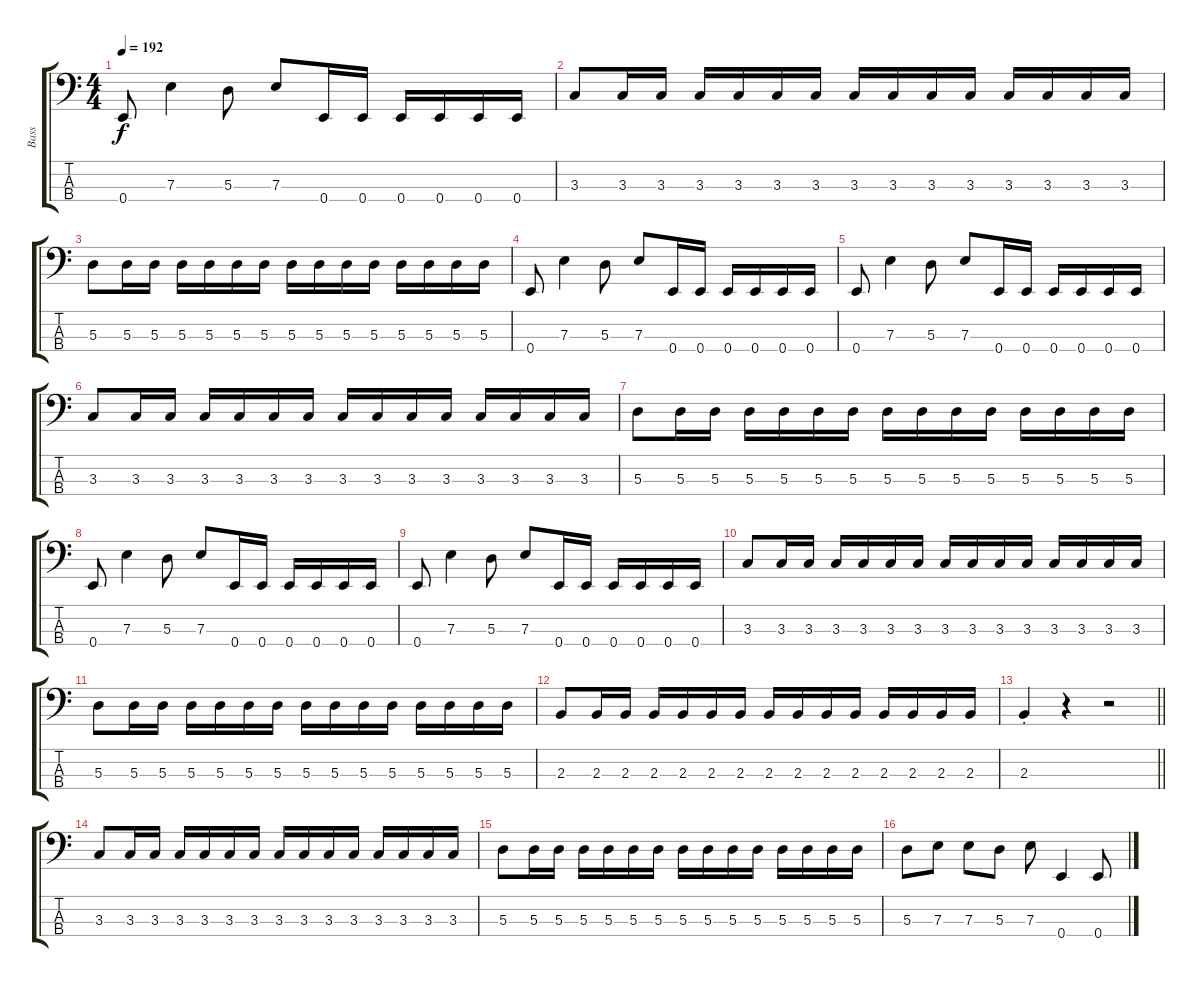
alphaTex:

\track ("Bass" "Bass") {instrument slapbass2}
\staff {score tabs}
\tuning (G2 D2 A1 E1) {hide}
\ts (4 4)
\tempo 192
\clef f4
\ks c
0.4.8{dy f} 7.3.4 5.3.8 7.3.8 0.4.16 0.4.16 0.4.16 0.4.16 0.4.16 0.4.16 |
3.3.8 3.3.16 3.3.16 3.3.16 3.3.16 3.3.16 3.3.16 3.3.16 3.3.16 3.3.16 3.3.16 3.3.16 3.3.16 3.3.16 3.3.16 |
5.3.8 5.3.16 5.3.16 5.3.16 5.3.16 5.3.16 5.3.16 5.3.16 5.3.16 5.3.16 5.3.16 5.3.16 5.3.16 5.3.16 5.3.16 |
0.4.8 7.3.4 5.3.8 7.3.8 0.4.16 0.4.16 0.4.16 0.4.16 0.4.16 0.4.16 |
0.4.8 7.3.4 5.3.8 7.3.8 0.4.16 0.4.16 0.4.16 0.4.16 0.4.16 0.4.16 |
3.3.8 3.3.16 3.3.16 3.3.16 3.3.16 3.3.16 3.3.16 3.3.16 3.3.16 3.3.16 3.3.16 3.3.16 3.3.16 3.3.16 3.3.16 |
5.3.8 5.3.16 5.3.16 5.3.16 5.3.16 5.3.16 5.3.16 5.3.16 5.3.16 5.3.16 5.3.16 5.3.16 5.3.16 5.3.16 5.3.16 |
0.4.8 7.3.4 5.3.8 7.3.8 0.4.16 0.4.16 0.4.16 0.4.16 0.4.16 0.4.16 |
0.4.8 7.3.4 5.3.8 7.3.8 0.4.16 0.4.16 0.4.16 0.4.16 0.4.16 0.4.16 |
3.3.8 3.3.16 3.3.16 3.3.16 3.3.16 3.3.16 3.3.16 3.3.16 3.3.16 3.3.16 3.3.16 3.3.16 3.3.16 3.3.16 3.3.16 |
5.3.8 5.3.16 5.3.16 5.3.16 5.3.16 5.3.16 5.3.16 5.3.16 5.3.16 5.3.16 5.3.16 5.3.16 5.3.16 5.3.16 5.3.16 |
2.3.8 2.3.16 2.3.16 2.3.16 2.3.16 2.3.16 2.3.16 2.3.16 2.3.16 2.3.16 2.3.16 2.3.16 2.3.16 2.3.16 2.3.16 |
\barLineRight lightlight
2.3{st}.4 r.4 r.2 |
3.3.8 3.3.16 3.3.16 3.3.16 3.3.16 3.3.16 3.3.16 3.3.16 3.3.16 3.3.16 3.3.16 3.3.16 3.3.16 3.3.16 3.3.16 |
5.3.8 5.3.16 5.3.16 5.3.16 5.3.16 5.3.16 5.3.16 5.3.16 5.3.16 5.3.16 5.3.16 5.3.16 5.3.16 5.3.16 5.3.16 |
5.3.8 7.3.8 7.3.8 5.3.8 7.3.8 0.4.4 0.4.8
